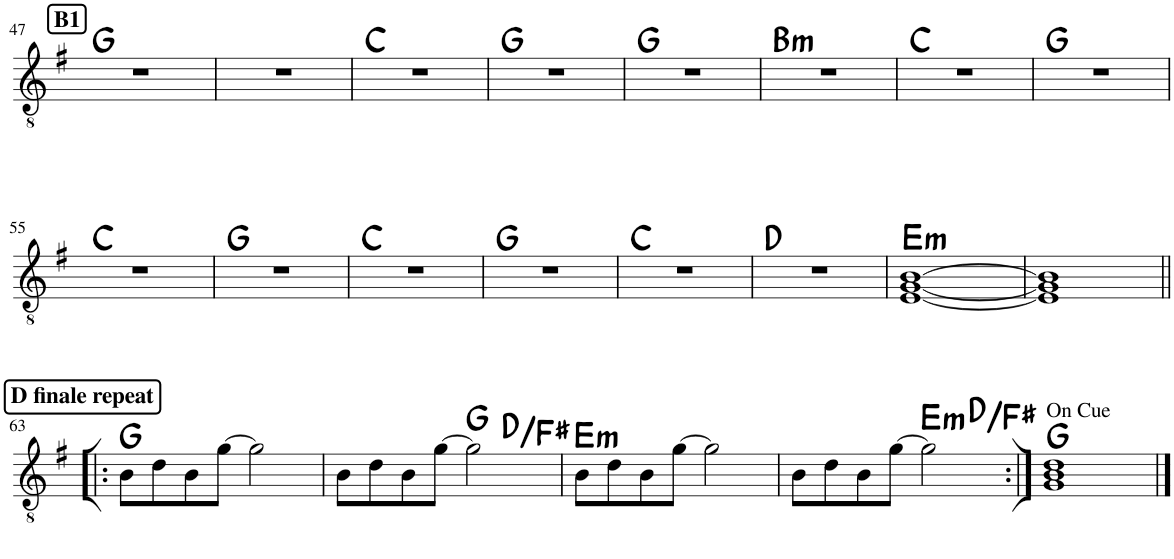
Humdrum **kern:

**kern	**harte
*part1	*part1
*staff1	*
*I"Classical Guitar	*
*I'Guit.	*
!!LO:PB:g=z
*clefGv2	*
*k[f#]	*
*M4/4	*
!!LO:REH:place=s1:a:B:cj:fs=11:t=B1
=47	=47
1r	G:maj
=48	=48
1r	.
=49	=49
1r	C:maj
=50	=50
1r	G:maj
=51	=51
1r	G:maj
=52	=52
!	!LO:H:kt=m
1r	B:min
=53	=53
1r	C:maj
=54	=54
1r	G:maj
!!LO:LB:g=z
=55	=55
1r	C:maj
=56	=56
1r	G:maj
=57	=57
1r	C:maj
=58	=58
1r	G:maj
=59	=59
1r	C:maj
=60	=60
1r	D:maj
=61	=61
!	!LO:H:kt=m
[1E [1G [1B	E:min
=62	=62
1E] 1G] 1B]	.
!!LO:LB:g=z
!!LO:REH:place=s1:a:B:cj:fs=11:t=D finale repeat
=63!|:	=63!|:
8B\L	G:maj
8d\	.
8B\	.
[8g\J	.
2g\]	.
=64	=64
*^	*
8B\L	2.ryy	.
8d\	.	.
8B\	.	.
[8g\J	.	.
2g\]	.	G:maj
.	4ryy	D:maj/3
=65	=65	=65
!	!	!LO:H:kt=m
*v	*v	*
8B\L	E:min
8d\	.
8B\	.
[8g\J	.
2g\]	.
=66	=66
*^	*
8B\L	2.ryy	.
8d\	.	.
8B\	.	.
[8g\J	.	.
!	!	!LO:H:kt=m
2g\]	.	E:min
.	4ryy	D:maj/3
=67:|!	=67:|!	=67:|!
!LO:TX:a:t=On Cue	!	!
*v	*v	*
1G 1B 1d	G:maj
==	==
*-	*-
